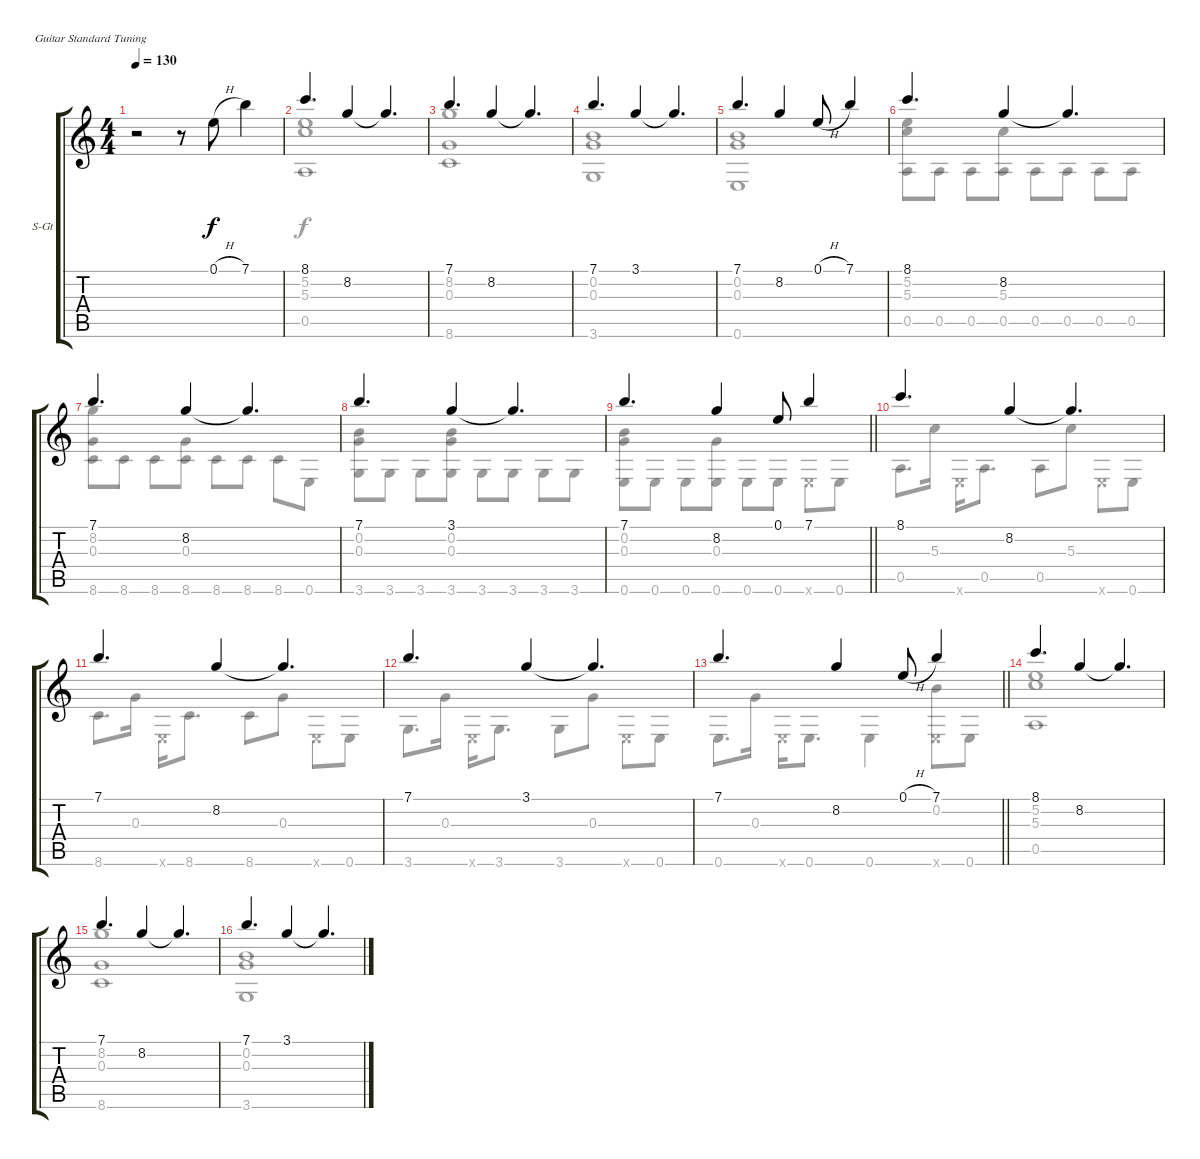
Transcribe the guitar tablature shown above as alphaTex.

\defaultSystemsLayout 4
\bracketExtendMode groupsimilarinstruments
\firstSystemTrackNameOrientation horizontal
\otherSystemsTrackNameOrientation horizontal
\track ("Steel Guitar" "S-Gt") {instrument acousticguitarsteel}
\staff {score tabs}
\tuning (E4 B3 G3 D3 A2 E2)
\voice
\ts (4 4)
\tempo 130
\clef g2
\scale
0.56086
\ks aminor
r.2{dy f instrument acousticguitarsteel} r.8 0.1{h}.8 7.1.4 |
\scale
0.439126 8.1.4{d} 8.2.4 8.2{t}.4{d} |
\scale
0.524286 7.1.4{d} 8.2.4 8.2{t}.4{d} |
\scale
0.475783 7.1.4{d} 3.1.4 3.1{t}.4{d} |
\scale
0.531429 7.1.4{d} 8.2.4 0.1{h}.8 7.1.4 |
\scale
0.468661 8.1.4{d} 8.2.4 8.2{t}.4{d} |
\scale
0.52 7.1.4{d} 8.2.4 8.2{t}.4{d} |
\scale
0.480057 7.1.4{d} 3.1.4 3.1{t}.4{d} |
\scale
0.542087
\barLineRight lightlight
7.1.4{d} 8.2.4 0.1.8 7.1.4 |
\scale
0.45827 8.1.4{d} 8.2.4 8.2{t}.4{d} |
\scale
0.537143 7.1.4{d} 8.2.4 8.2{t}.4{d} |
\scale
0.462963 7.1.4{d} 3.1.4 3.1{t}.4{d} |
\scale
0.570864
\barLineRight lightlight
7.1.4{d} 8.2.4 0.1{h}.8 7.1.4 |
\scale
0.428934 8.1.4{d} 8.2.4 8.2{t}.4{d} |
\scale
0.525714 7.1.4{d} 8.2.4 8.2{t}.4{d} |
\scale
0.474359 7.1.4{d} 3.1.4 3.1{t}.4{d}
\voice
\clef g2
\ottava regular
\simile none
\scale
0.56086
\ks aminor
|
\scale
0.439126 (0.5 5.2 5.3).1 |
\scale
0.524286 (8.6 8.2 0.3).1 |
\scale
0.475783 (3.6 0.3 0.2).1 |
\scale
0.531429 (0.6 0.2 0.3).1 |
\scale
0.468661 (0.5 5.2 5.3).8 0.5.8 0.5.8 (0.5 5.3).8 0.5.8 0.5.8 0.5.8 0.5.8 |
\scale
0.52 (8.6 8.2 0.3).8 8.6.8 8.6.8 (8.6 0.3).8 8.6.8 8.6.8 8.6.8 0.6.8 |
\scale
0.480057 (3.6 0.3 0.2).8 3.6.8 3.6.8 (3.6 0.2 0.3).8 3.6.8 3.6.8 3.6.8 3.6.8 |
\scale
0.542087
\barLineRight lightlight
(0.6 0.2 0.3).8 0.6.8 0.6.8 (0.6 0.3).8 0.6.8 0.6.8 0.6{x}.8 0.6.8 |
\scale
0.45827 0.5.8{d} 5.3.16 0.6{x}.16 0.5.8{d} 0.5.8 5.3.8 0.6{x}.8 0.6.8 |
\scale
0.537143 8.6.8{d} 0.3.16 0.6{x}.16 8.6.8{d} 8.6.8 0.3.8 0.6{x}.8 0.6.8 |
\scale
0.462963 3.6.8{d} 0.3.16 0.6{x}.16 3.6.8{d} 3.6.8 0.3.8 0.6{x}.8 0.6.8 |
\scale
0.570864
\barLineRight lightlight
0.6.8{d} 0.3.16 0.6{x}.16 0.6.8{d} 0.6.4 (0.6{x} 0.2).8 0.6.8 |
\scale
0.428934 (0.5 5.2 5.3).1 |
\scale
0.525714 (8.6 8.2 0.3).1 |
\scale
0.474359 (3.6 0.3 0.2).1
